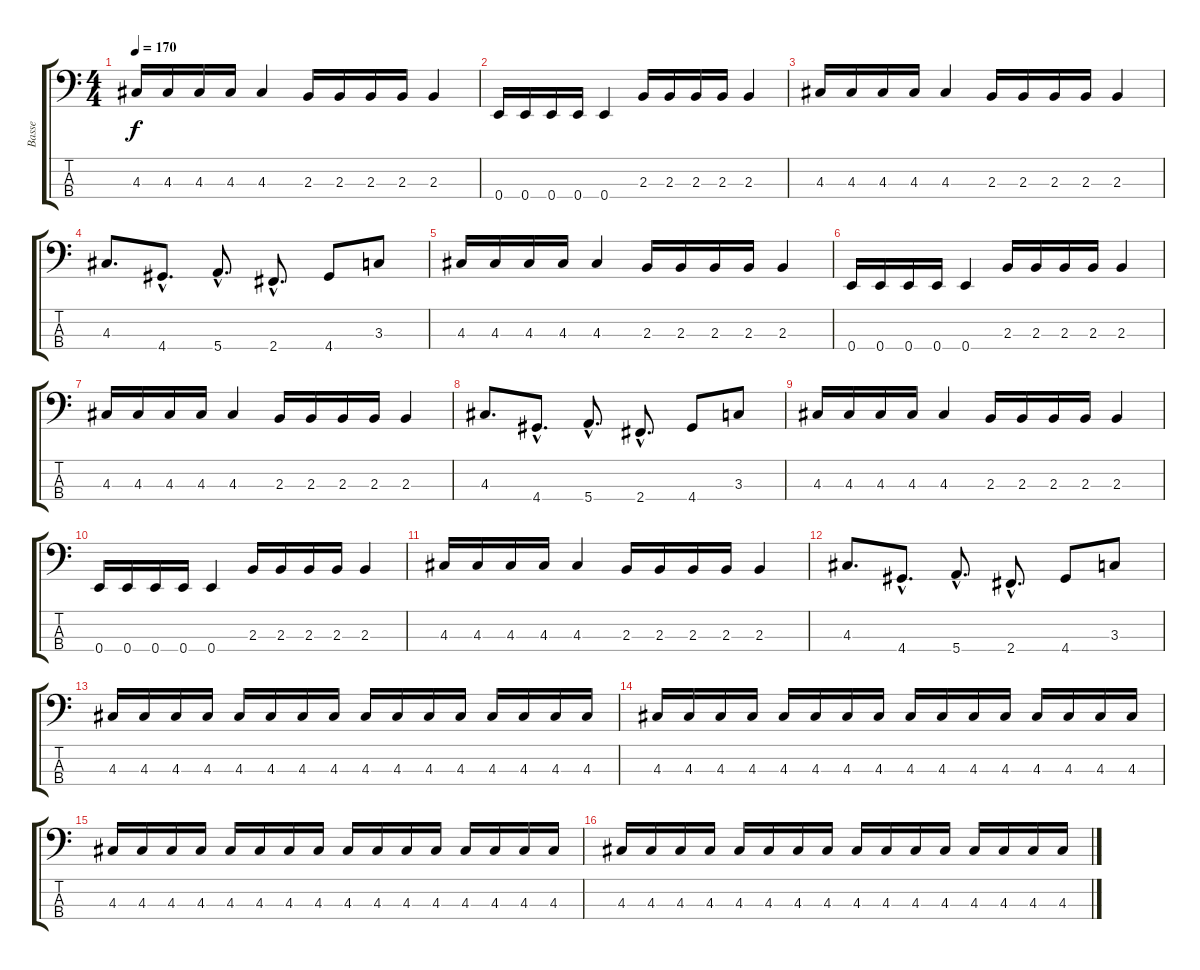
\track ("Basse" "Basse") {instrument electricbassfinger}
\staff {score tabs}
\tuning (G2 D2 A1 E1) {hide}
\ts (4 4)
\tempo 170
\clef f4
\ks c
4.3.16{dy f} 4.3.16 4.3.16 4.3.16 4.3.4 2.3.16 2.3.16 2.3.16 2.3.16 2.3.4 |
0.4.16 0.4.16 0.4.16 0.4.16 0.4.4 2.3.16 2.3.16 2.3.16 2.3.16 2.3.4 |
4.3.16 4.3.16 4.3.16 4.3.16 4.3.4 2.3.16 2.3.16 2.3.16 2.3.16 2.3.4 |
4.3.8{d} 4.4{hac}.8{d} 5.4{hac}.8{d} 2.4{hac}.8{d} 4.4.8 3.3.8 |
4.3.16 4.3.16 4.3.16 4.3.16 4.3.4 2.3.16 2.3.16 2.3.16 2.3.16 2.3.4 |
0.4.16 0.4.16 0.4.16 0.4.16 0.4.4 2.3.16 2.3.16 2.3.16 2.3.16 2.3.4 |
4.3.16 4.3.16 4.3.16 4.3.16 4.3.4 2.3.16 2.3.16 2.3.16 2.3.16 2.3.4 |
4.3.8{d} 4.4{hac}.8{d} 5.4{hac}.8{d} 2.4{hac}.8{d} 4.4.8 3.3.8 |
4.3.16 4.3.16 4.3.16 4.3.16 4.3.4 2.3.16 2.3.16 2.3.16 2.3.16 2.3.4 |
0.4.16 0.4.16 0.4.16 0.4.16 0.4.4 2.3.16 2.3.16 2.3.16 2.3.16 2.3.4 |
4.3.16 4.3.16 4.3.16 4.3.16 4.3.4 2.3.16 2.3.16 2.3.16 2.3.16 2.3.4 |
4.3.8{d} 4.4{hac}.8{d} 5.4{hac}.8{d} 2.4{hac}.8{d} 4.4.8 3.3.8 |
4.3.16 4.3.16 4.3.16 4.3.16 4.3.16 4.3.16 4.3.16 4.3.16 4.3.16 4.3.16 4.3.16 4.3.16 4.3.16 4.3.16 4.3.16 4.3.16 |
4.3.16 4.3.16 4.3.16 4.3.16 4.3.16 4.3.16 4.3.16 4.3.16 4.3.16 4.3.16 4.3.16 4.3.16 4.3.16 4.3.16 4.3.16 4.3.16 |
4.3.16 4.3.16 4.3.16 4.3.16 4.3.16 4.3.16 4.3.16 4.3.16 4.3.16 4.3.16 4.3.16 4.3.16 4.3.16 4.3.16 4.3.16 4.3.16 |
4.3.16 4.3.16 4.3.16 4.3.16 4.3.16 4.3.16 4.3.16 4.3.16 4.3.16 4.3.16 4.3.16 4.3.16 4.3.16 4.3.16 4.3.16 4.3.16
